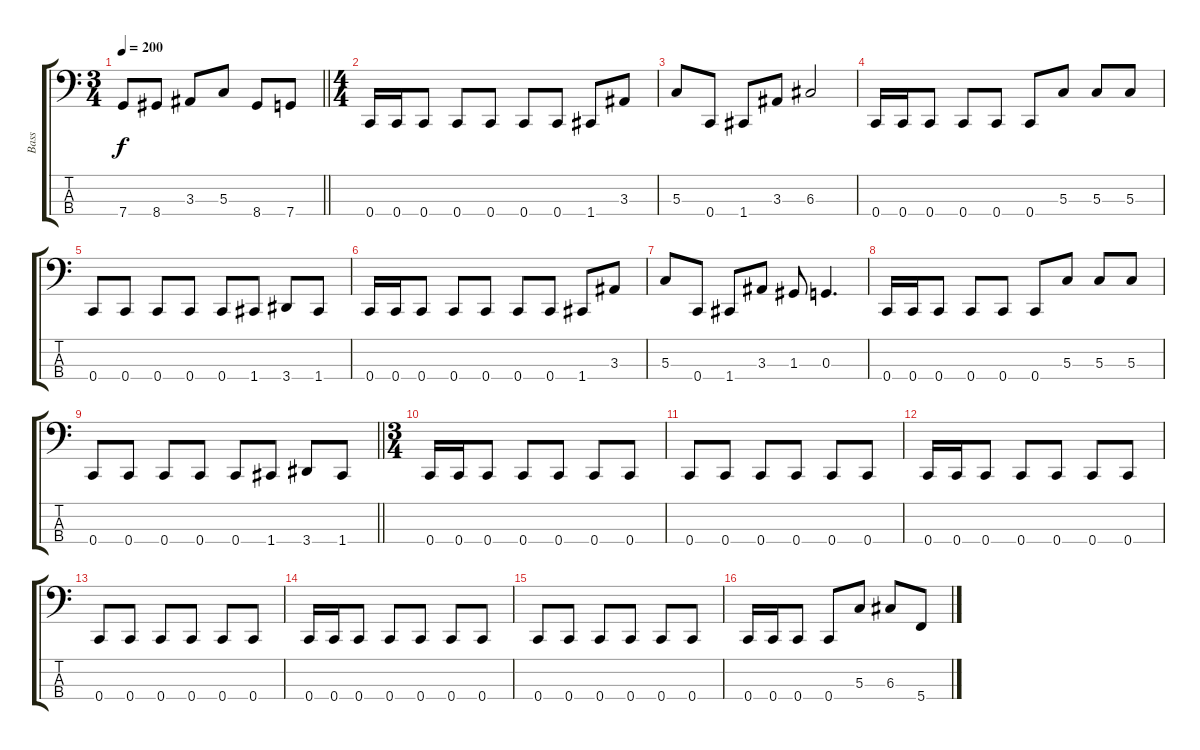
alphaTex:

\track ("Bass" "Bass") {instrument electricbassfinger}
\staff {score tabs}
\tuning (F2 C2 G1 C1) {hide}
\ts (3 4)
\tempo 200
\clef f4
\barLineRight lightlight
\ks c
7.4.8{dy f} 8.4.8 3.3.8 5.3.8 8.4.8 7.4.8 |
\ts (4 4)
0.4.16 0.4.16 0.4.8 0.4.8 0.4.8 0.4.8 0.4.8 1.4.8 3.3.8 |
5.3.8 0.4.8 1.4.8 3.3.8 6.3.2 |
0.4.16 0.4.16 0.4.8 0.4.8 0.4.8 0.4.8 5.3.8 5.3.8 5.3.8 |
0.4.8 0.4.8 0.4.8 0.4.8 0.4.8 1.4.8 3.4.8 1.4.8 |
0.4.16 0.4.16 0.4.8 0.4.8 0.4.8 0.4.8 0.4.8 1.4.8 3.3.8 |
5.3.8 0.4.8 1.4.8 3.3.8 1.3.8 0.3.4{d} |
0.4.16 0.4.16 0.4.8 0.4.8 0.4.8 0.4.8 5.3.8 5.3.8 5.3.8 |
\barLineRight lightlight
0.4.8 0.4.8 0.4.8 0.4.8 0.4.8 1.4.8 3.4.8 1.4.8 |
\ts (3 4)
0.4.16 0.4.16 0.4.8 0.4.8 0.4.8 0.4.8 0.4.8 |
0.4.8 0.4.8 0.4.8 0.4.8 0.4.8 0.4.8 |
0.4.16 0.4.16 0.4.8 0.4.8 0.4.8 0.4.8 0.4.8 |
0.4.8 0.4.8 0.4.8 0.4.8 0.4.8 0.4.8 |
0.4.16 0.4.16 0.4.8 0.4.8 0.4.8 0.4.8 0.4.8 |
0.4.8 0.4.8 0.4.8 0.4.8 0.4.8 0.4.8 |
0.4.16 0.4.16 0.4.8 0.4.8 5.3.8 6.3.8 5.4.8
